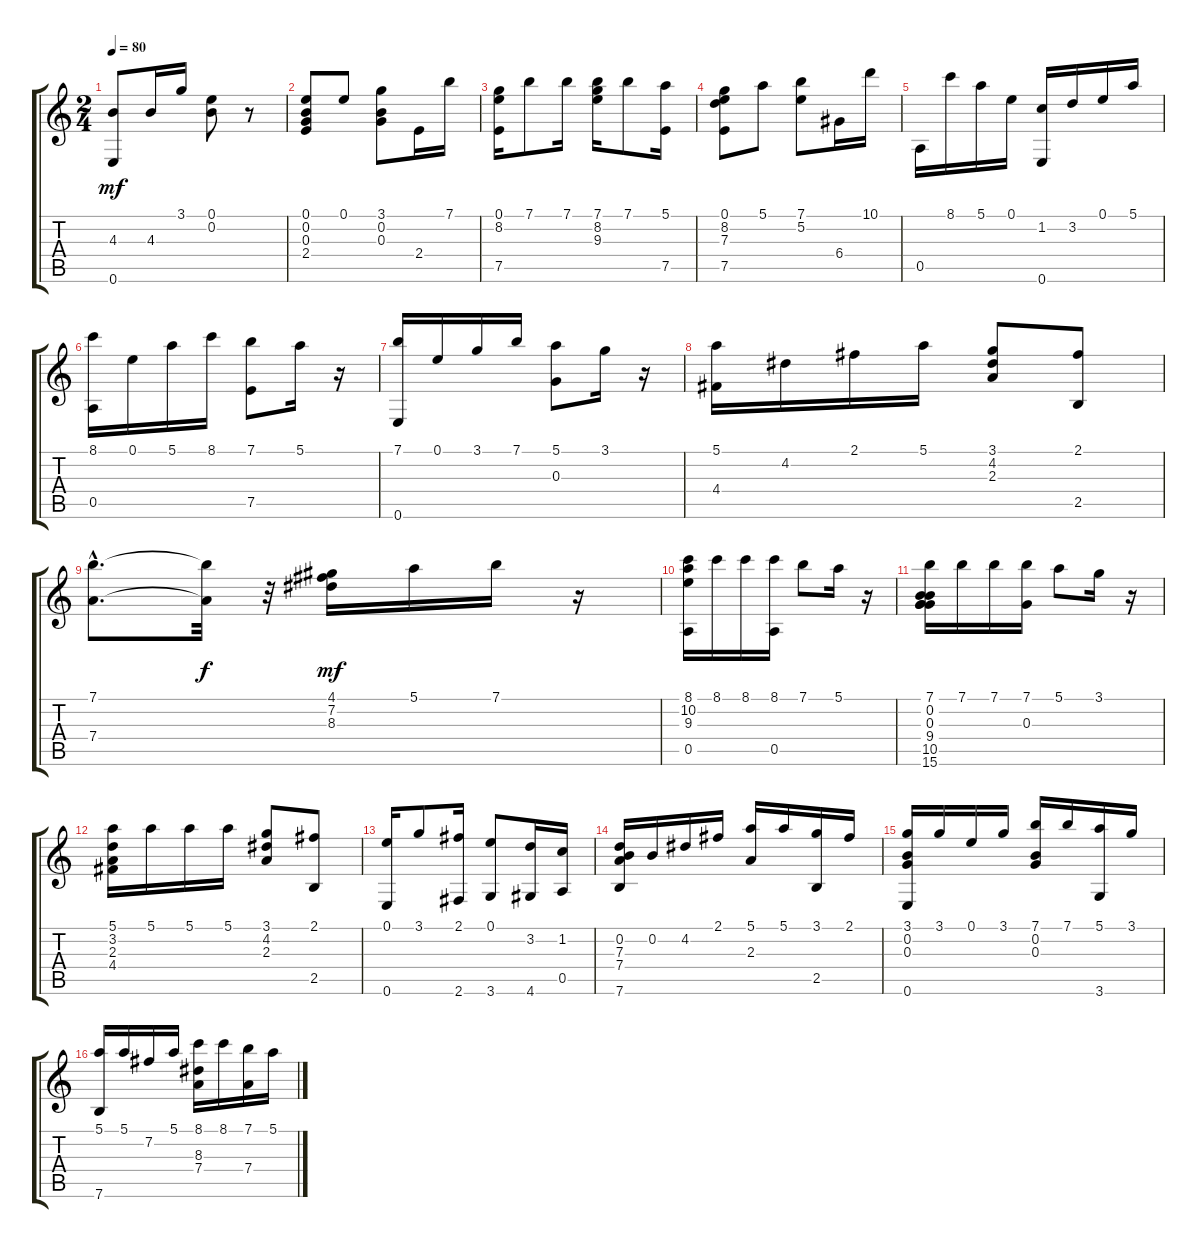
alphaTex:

\track "" {instrument acousticguitarnylon}
\staff {score tabs}
\tuning (E4 B3 G3 D3 A2 E2) {hide}
\ts (2 4)
\tempo 80
\clef g2
\ks c
(4.3 0.6).8{dy mf} 4.3.16 3.1.16 (0.1 0.2).8 r.8 |
(0.1 0.2 0.3 2.4).8 0.1.8 (3.1 0.2 0.3).8 2.4.16 7.1.16 |
(0.1 8.2 7.5).16 7.1.8 7.1.16 (7.1 8.2 9.3).16 7.1.8 (5.1 7.5).16 |
(0.1 8.2 7.3 7.5).8 5.1.8 (7.1 5.2).8 6.4.16 10.1.16 |
0.5.16 8.1.16 5.1.16 0.1.16 (1.2 0.6).16 3.2.16 0.1.16 5.1.16 |
(8.1 0.5).16 0.1.16 5.1.16 8.1.16 (7.1 7.5).8 5.1.16 r.16 |
(7.1 0.6).16 0.1.16 3.1.16 7.1.16 (5.1 0.3).8 3.1.16 r.16 |
(5.1 4.4).16 4.2.16 2.1.16 5.1.16 (3.1 4.2 2.3).8 (2.1 2.5).8 |
(7.1{hac} 7.4{hac}).8{d} (7.1{t} 7.4{t}).32{dy f} r.32 (4.1 7.2 8.3).16{dy mf} 5.1.16 7.1.16 r.16 |
(8.1 10.2 9.3 0.5).16 8.1.16 8.1.16 (8.1 0.5).16 7.1.8 5.1.16 r.16 |
(7.1 0.2 0.3 9.4 10.5 15.6).16 7.1.16 7.1.16 (7.1 0.3).16 5.1.8 3.1.16 r.16 |
(5.1 3.2 2.3 4.4).16 5.1.16 5.1.16 5.1.16 (3.1 4.2 2.3).8 (2.1 2.5).8 |
(0.1 0.6).16 3.1.8 (2.1 2.6).16 (0.1 3.6).8 (3.2 4.6).16 (1.2 0.5).16 |
(0.2 7.3 7.4 7.6).16 0.2.16 4.2.16 2.1.16 (5.1 2.3).16 5.1.16 (3.1 2.5).16 2.1.16 |
(3.1 0.2 0.3 0.6).16 3.1.16 0.1.16 3.1.16 (7.1 0.2 0.3).16 7.1.16 (5.1 3.6).16 3.1.16 |
(5.1 7.6).16 5.1.16 7.2.16 5.1.16 (8.1 8.3 7.4).16 8.1.16 (7.1 7.4).16 5.1.16
